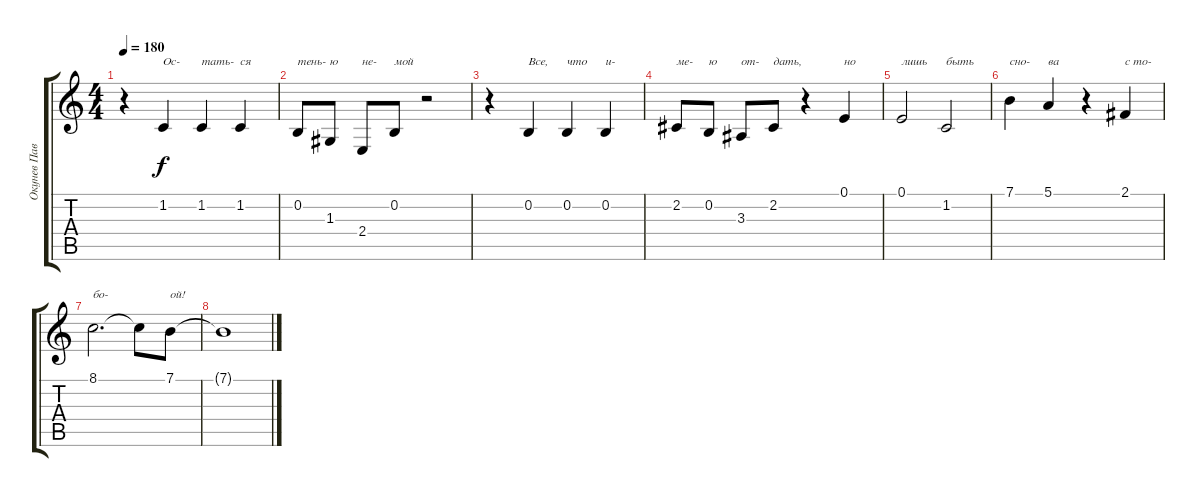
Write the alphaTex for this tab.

\track ("Окунев Павел" "Окунев Пав") {instrument bassoon}
\staff {score tabs}
\tuning (E4 B3 G3 D3 A2 E2) {hide}
\ts (4 4)
\tempo 180
\clef g2
\ks c
r.4{dy f} 1.2.4{txt "Ос-"} 1.2.4{txt "тать-"} 1.2.4{txt "ся"} |
0.2.8{txt "тень-"} 1.3.8{txt "ю"} 2.4.8{txt "не-"} 0.2.8{txt "мой"} r.2 |
r.4 0.2.4{txt "Все,"} 0.2.4{txt "что"} 0.2.4{txt "и-"} |
2.2.8{txt "ме-"} 0.2.8{txt "ю"} 3.3.8{txt "от-"} 2.2.8{txt "дать,"} r.4 0.1.4{txt "но"} |
0.1.2{txt "лишь"} 1.2.2{txt "быть"} |
7.1.4{txt "сно-"} 5.1.4{txt "ва"} r.4 2.1.4{txt "с то-"} |
8.1.2{d txt "бо-"} 8.1{t}.8 7.1.8{txt "ой!"} |
7.1{t}.1
